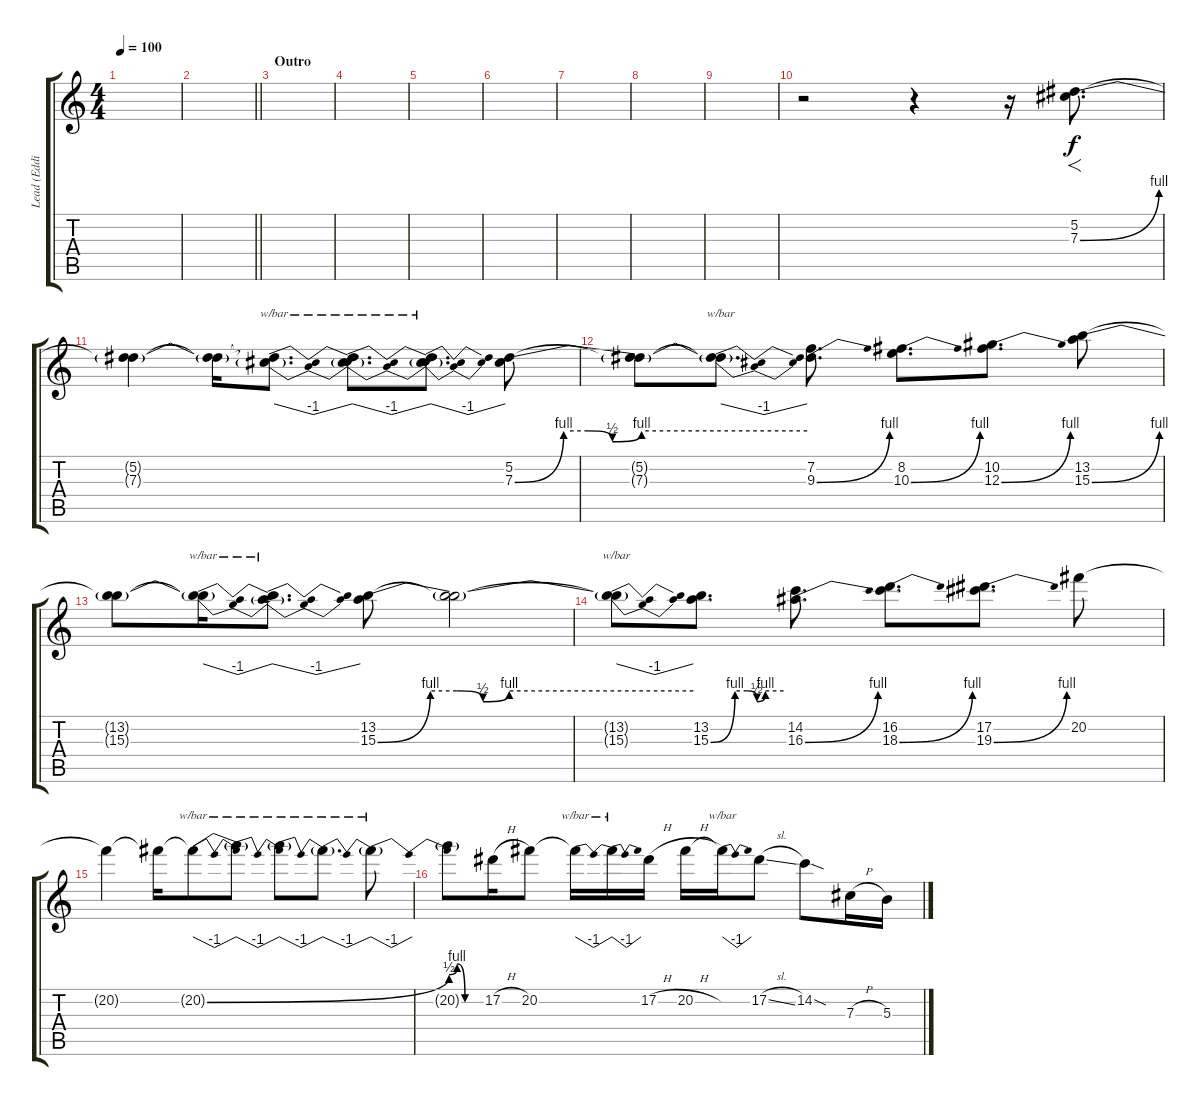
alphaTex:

\track ("Lead (Eddie Van Halen)" "Lead (Eddi") {instrument distortionguitar}
\staff {score tabs}
\tuning (Eb4 Bb3 Gb3 Db3 Ab2 Eb2) {hide}
\ts (4 4)
\tempo 100
\clef g2
\ks c
|
\barLineRight lightlight
|
\section ("" "Outro")
|
|
|
|
|
|
|
r.2 r.4 r.16 (5.2 7.3{be (bend 0 0 60 4)}).8{f d} |
(5.2{t} 7.3{t}).4 (5.2{t} 7.3{t}).16 (5.2{t} 7.3{t}).8{d tbe (dip default 0 0 30 -4 60 0)} (5.2{t} 7.3{t}).8{d tbe (dip default 0 0 30 -4 60 0)} (5.2{t} 7.3{t}).8{d tbe (dip default 0 0 30 -4 60 0)} (5.2 7.3{be (custom 0 0 10 4 15 4 20 2 26 4 60 4)}).8 |
(5.2{t} 7.3{t}).8 (5.2{t} 7.3{t}).8{d tbe (dip default 0 0 30 -4 60 0)} (7.2 9.3{be (bend 0 0 60 4)}).8{d} (8.2 10.3{be (bend 0 0 60 4)}).8{d} (10.2 12.3{be (bend 0 0 60 4)}).8{d} (13.2 15.3{be (bend 0 0 60 4)}).8 |
(13.2{t} 15.3{t}).8 (13.2{t} 15.3{t}).16{tbe (dip default 0 0 30 -4 60 0)} (13.2{t} 15.3{t}).8{d tbe (dip default 0 0 30 -4 60 0)} (13.2 15.3{be (custom 0 0 10 4 15 4 20 2 25 4 60 4)}).8 (13.2{t} 15.3{t}).2 |
(13.2{t} 15.3{t}).8{tbe (dip default 0 0 30 -4 60 0)} (13.2 15.3{be (custom 0 0 20 4 30 4 38 2 45 4 60 4)}).8{d} (14.2 16.3{be (bend 0 0 60 4)}).8{d} (16.2 18.3{be (bend 0 0 60 4)}).8{d} (17.2 19.3{be (bend 0 0 60 4)}).8{d} 20.2.8 |
20.2{t}.4 20.2{t}.16 20.2{be (bend 0 0 60 2) t}.8{tbe (dip default 0 0 30 -4 60 0)} 20.2{t}.8{tbe (dip default 0 0 30 -4 60 0)} 20.2{t}.8{tbe (dip default 0 0 30 -4 60 0)} 20.2{t}.8{d tbe (dip default 0 0 30 -4 60 0)} 20.2{t}.8{tbe (dip default 0 0 30 -4 60 0)} |
20.2{be (custom 0 2 15 4 30 0 60 0) t}.8 17.2{h}.16 20.2.8 20.2{t}.16{tbe (dip default 0 0 30 -4 60 0)} 20.2{t}.16{tbe (dip default 0 0 30 -4 60 0)} 17.2{h}.16 20.2{h}.16 20.2{t}.16{tbe (dip default 0 0 30 -4 60 0)} 17.2{sl}.8 14.2{sod}.8 7.3{h}.16 5.3{h}.16
